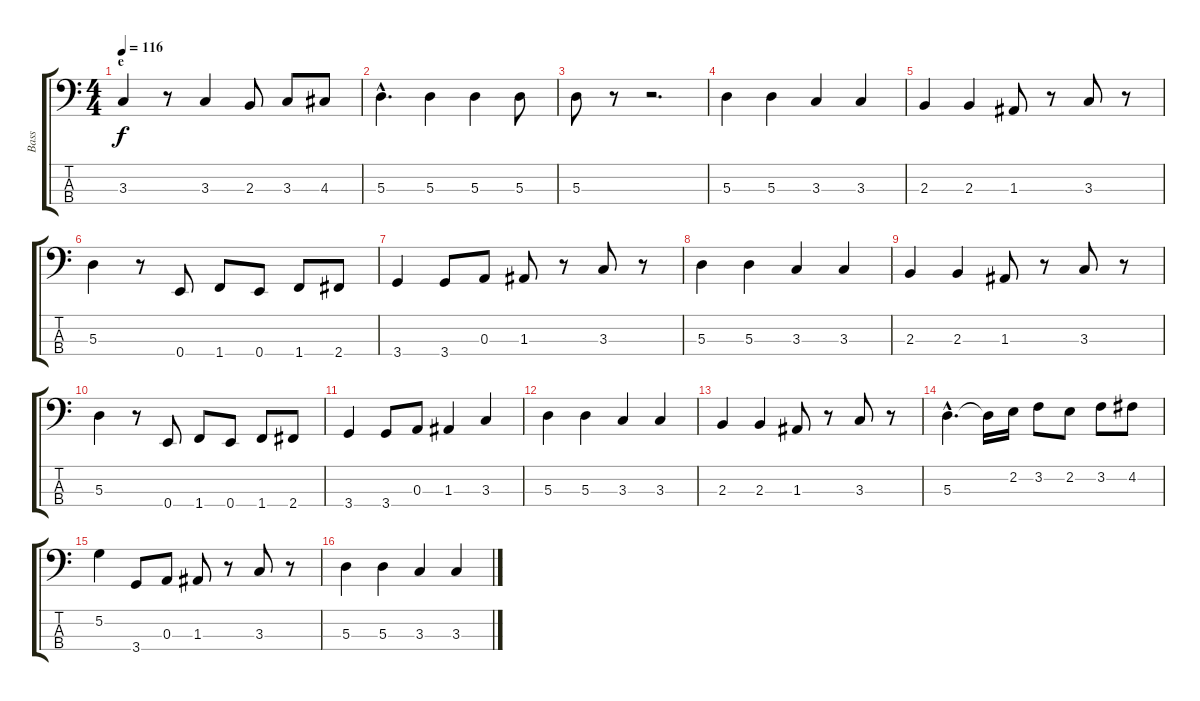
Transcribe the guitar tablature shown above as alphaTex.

\track ("Bass" "Bass") {instrument electricbasspick}
\staff {score tabs}
\tuning (G2 D2 A1 E1) {hide}
\ts (4 4)
\section ("" "e")
\tempo 116
\clef f4
\ks c
3.3.4{dy f} r.8 3.3.4 2.3.8 3.3.8 4.3.8 |
5.3{hac}.4{d} 5.3.4 5.3.4 5.3.8 |
5.3.8 r.8 r.2{d} |
5.3.4 5.3.4 3.3.4 3.3.4 |
2.3.4 2.3.4 1.3.8 r.8 3.3.8 r.8 |
5.3.4 r.8 0.4.8 1.4.8 0.4.8 1.4.8 2.4.8 |
3.4.4 3.4.8 0.3.8 1.3.8 r.8 3.3.8 r.8 |
5.3.4 5.3.4 3.3.4 3.3.4 |
2.3.4 2.3.4 1.3.8 r.8 3.3.8 r.8 |
5.3.4 r.8 0.4.8 1.4.8 0.4.8 1.4.8 2.4.8 |
3.4.4 3.4.8 0.3.8 1.3.4 3.3.4 |
5.3.4 5.3.4 3.3.4 3.3.4 |
2.3.4 2.3.4 1.3.8 r.8 3.3.8 r.8 |
5.3{hac}.4{d} 5.3{t}.16 2.2.16 3.2.8 2.2.8 3.2.8 4.2.8 |
5.2.4 3.4.8 0.3.8 1.3.8 r.8 3.3.8 r.8 |
5.3.4 5.3.4 3.3.4 3.3.4
